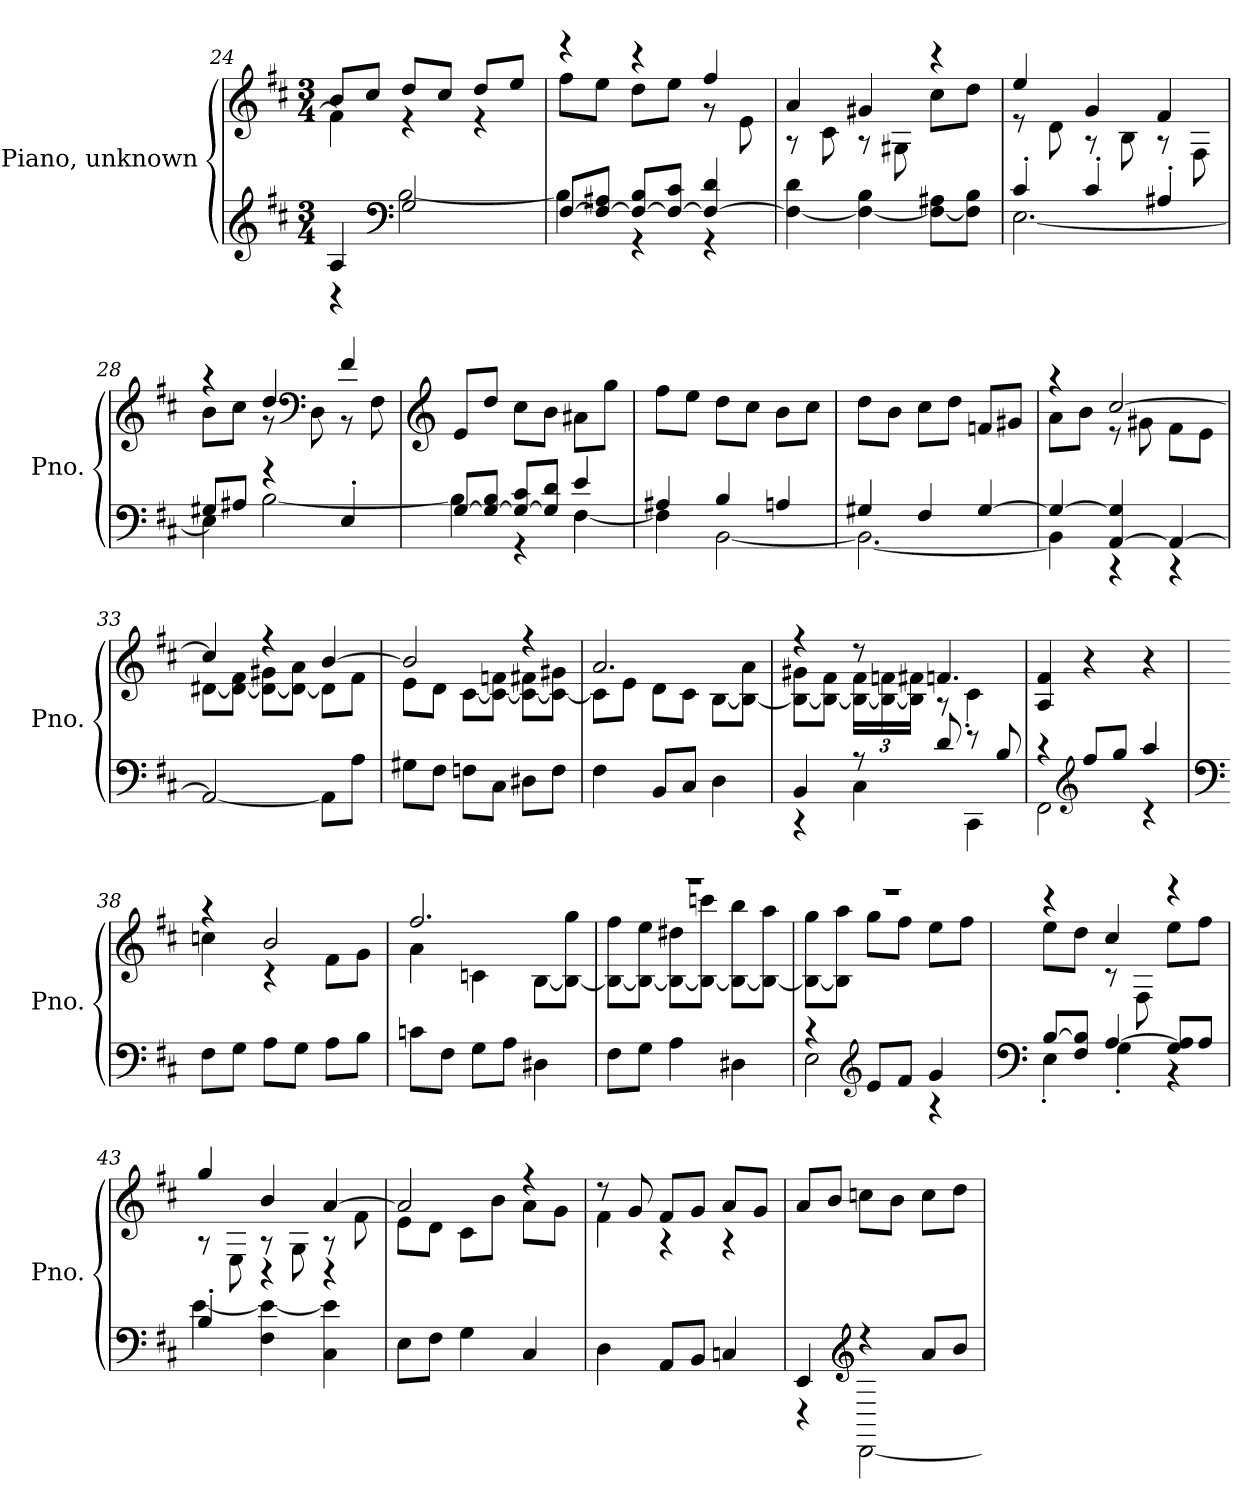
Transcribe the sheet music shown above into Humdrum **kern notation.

**kern	**kern
*part1	*part1
*staff2	*staff1
*I"Piano, unknown	*
*I'Pno.	*
*clefG2	*clefG2
*k[f#c#]	*k[f#c#]
*M3/4	*M3/4
=24	=24
*^	*^
4A/	4r	8b/L	4f#\]
.	.	8cc#/J	.
*clefF4	*	*	*
2G/	[2B\	8dd/L	4r
.	.	8cc#/J	.
.	.	8dd/L	4r
.	.	8ee/J	.
=25	=25	=25	=25
[8F#/L	4B\]	4r	8ff#\L
8F#/_ 8A#X/J	.	.	8ee\J
8F#/_ 8B/L	4r	4r	8dd\L
8F#/_ 8c#/J	.	.	8ee\J
4F#/_ 4d/	4r	4ff#/	8r
.	.	.	8e\
*v	*v	*	*
!!LO:LB:g=z	!!
=26	=26	=26
4F#\_ 4d\	4a/	8r
.	.	8c#\
4F#\_ 4B\	4g#X/	8r
.	.	8G#X\
8F#\_ 8A#X\L	4r	8cc#\L
8F#\] 8B\J	.	8dd\J
=27	=27	=27
*^	*	*
4c#'/	[2.E\	4ee/	8r
.	.	.	8d\
4c#'/	.	4g/	8r
.	.	.	8B\
4A#X'/	.	4f#/	8r
.	.	.	8F#\
=28	=28	=28	=28
8G#X/L	4E\]	4r	8b\L
8A#X/J	.	.	8cc#\J
4r	[2B\	4dd/	8r
*	*	*clefF4	*
.	.	.	8D\
4E'/	.	4f#/	8r
.	.	.	8F#\
*	*	*v	*v
=29	=29	=29
*	*	*clefG2
[8G/L	4B\]	8e/L
8G/_ 8B/J	.	8dd/J
8G/_ 8c#/L	4r	8cc#\L
8G/] 8d/J	.	8b\J
4e/	[4F#\	8a#X\L
.	.	8gg\J
=30	=30	=30
4A#X/	4F#\]	8ff#\L
.	.	8ee\J
4B/	[2BB\	8dd\L
.	.	8cc#\J
4An/	.	8b\L
.	.	8cc#\J
!!LO:PB:g=z
=31	=31	=31
4G#X/	2.BB\_	8dd\L
.	.	8b\J
4F#/	.	8cc#\L
.	.	8dd\J
[4G#/	.	8fn/L
.	.	8g#X/J
=32	=32	=32
*	*	*^
4G#/_	4BB\]	4r	8a\L
.	.	.	8b\J
[4AA/ 4G#/]	4r	[2cc#/	8r
.	.	.	8g#X\
4AA/_	4r	.	8f#\L
.	.	.	8e\J
*v	*v	*	*
=33	=33	=33
2AA/_	4cc#/]	[8d#X\L
.	.	8d#\_ 8f#\J
.	4r	8d#\_ 8g#X\L
.	.	8d#\_ 8a\J
8AA\L]	[4b/	8d#\L]
8A\J	.	8f#\J
=34	=34	=34
8G#X\L	2b/]	8e\L
8F#\J	.	8d\J
8Fn\L	.	[8c#\L
8C#\J	.	8c#\_ 8fn\J
8D#X\L	4r	8c#\_ 8f#X\L
8F\J	.	8c#\_ 8g#X\J
=35	=35	=35
4F#\	2.a/	8c#\L]
.	.	8e\J
8BB/L	.	8d\L
8C#/J	.	8c#\J
4D\	.	[8B\L
.	.	8B\_ 8a\J
!!LO:LB:g=z	!!
=36	=36	=36
*^	*	*
4BB/	4r	4r	8B\_ 8g#X\L
.	.	.	8B\_ 8f#\J
*	*	*	*Xbrackettup
8r	4C#\	8r	24B\_ 24f#\LL
.	.	.	24B\_ 24fn\
.	.	.	24B\] 24f#X\JJ
8d/	.	4.fn/	8r
8r	4CC#\	.	4c#'\
8B/	.	.	.
*	*	*v	*v
=37	=37	=37
4r	2FF#\	4A/ 4f#/
*clefG2	*	*
8ff#/L	.	4r
8gg/J	.	.
4aa/	4r	4r
*v	*v	*
=38	=38
*clefF4	*
*	*^
8F#\L	4r	4ccn\
8G\J	.	.
8A\L	2b/	4r
8G\J	.	.
8A\L	.	8f#\L
8B\J	.	8g\J
=39	=39	=39
8cn\L	2.ff#/	4a\
8F#\J	.	.
8G\L	.	4cn\
8A\J	.	.
4D#X\	.	[8B\L
.	.	8B\_ 8gg\J
!!LO:LB:g=z	!!
=40	=40	=40
8F#\L	2.r	8B\_ 8ff#\L
8G\J	.	8B\_ 8ee\J
4A\	.	8B\_ 8dd#X\L
.	.	8B\_ 8cccn\J
4D#X\	.	8B\_ 8bb\L
.	.	8B\_ 8aa\J
=41	=41	=41
*^	*	*
4r	2E\	2.r	8B\_ 8gg\L
.	.	.	8B\] 8aa\J
*clefG2	*	*	*
8e/L	.	.	8gg\L
8f#/J	.	.	8ff#\J
4g/	4r	.	8ee\L
.	.	.	8ff#\J
=42	=42	=42	=42
*clefF4	*	*	*
[8B/L	4E'\	4r	8ee\L
8F#/ 8B/]J	.	.	8dd\J
[4A/	4G'\	4cc#/	8r
.	.	.	8F#\
8G/ 8A/]L	4r	4r	8ee\L
8A/J	.	.	8ff#\J
=43	=43	=43	=43
4B'/	[4e\	4gg/	8r
.	.	.	8E\
4r	4F#\ 4e\_	4b/	8r
.	.	.	8G\
4r	4C#\ 4e\]	[4a/	8r
.	.	.	8f#\
*v	*v	*	*
=44	=44	=44
8E\L	2a/]	8e\L
8F#\J	.	8d\J
4G\	.	8c#\L
.	.	8b\J
4C#/	4r	8a\L
.	.	8g\J
!!LO:LB:g=z	!!
=45	=45	=45
4D\	8r	4f#\
.	8g/	.
8AA/L	8f#/L	4r
8BB/J	8g/J	.
4Cn/	8a/L	4r
.	8g/J	.
*	*v	*v
=46	=46
*^	*
4EE/	4r	8a/L
.	.	8b/J
*clefG2	*	*
4r	[2DD\	8ccn\L
.	.	8b\J
8a/L	.	8cc\L
8b/J	.	8dd\J
*v	*v	*
=	=
*-	*-
